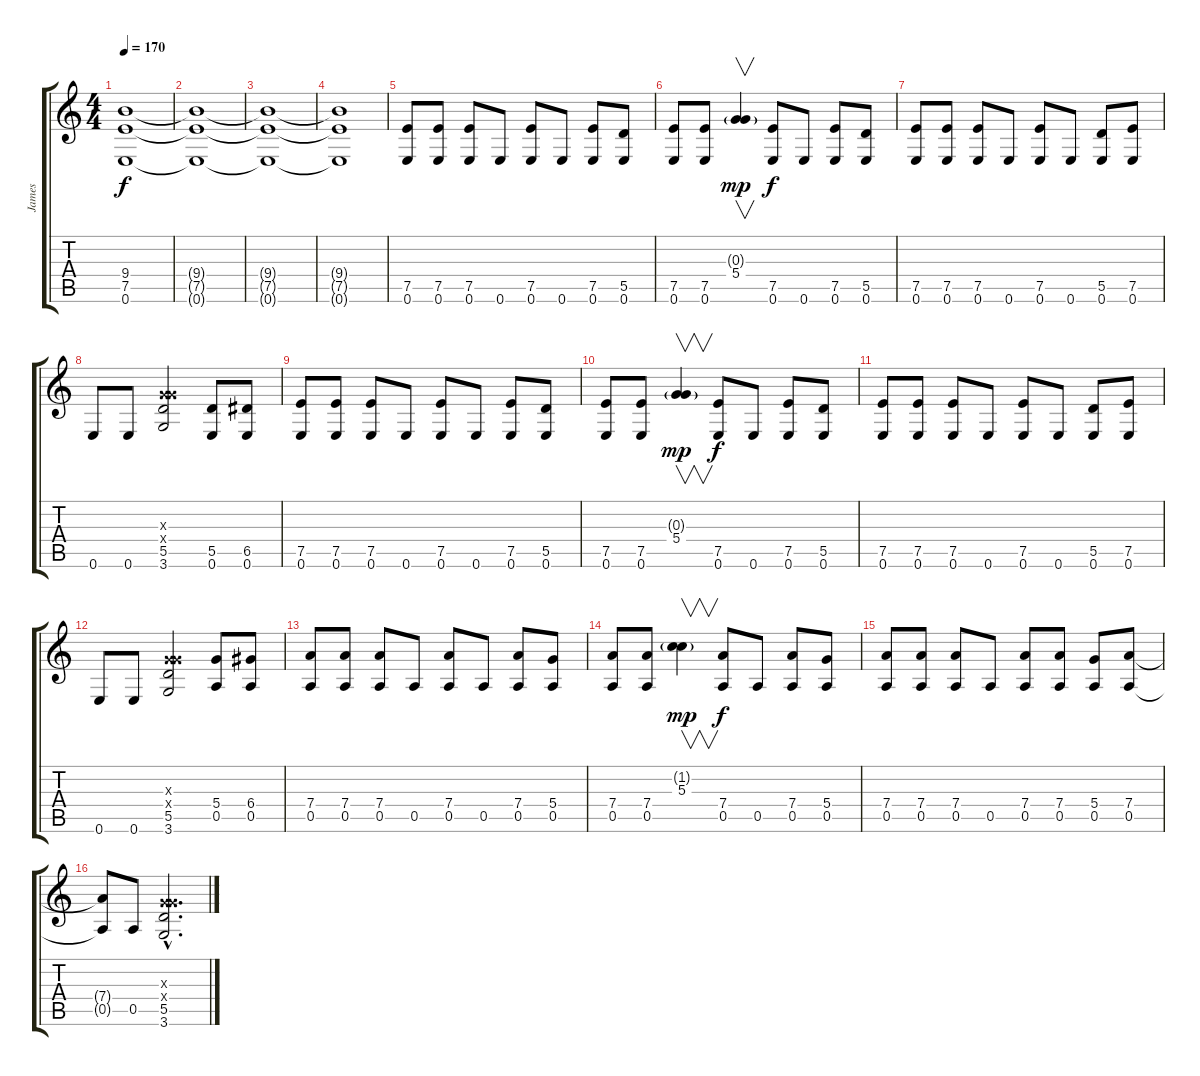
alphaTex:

\track ("James" "James") {instrument distortionguitar}
\staff {score tabs}
\tuning (E4 B3 G3 D3 A2 E2) {hide}
\ts (4 4)
\tempo 170
\clef g2
\ks c
(9.4 7.5 0.6).1{dy f} |
(9.4{t} 7.5{t} 0.6{t}).1 |
(9.4{t} 7.5{t} 0.6{t}).1 |
(9.4{t} 7.5{t} 0.6{t}).1 |
(7.5 0.6).8 (7.5 0.6).8 (7.5 0.6).8 0.6.8 (7.5 0.6).8 0.6.8 (7.5 0.6).8 (5.5 0.6).8 |
(7.5 0.6).8 (7.5 0.6).8 (0.3{g} 5.4).4{v dy mp} (7.5 0.6).8{dy f} 0.6.8 (7.5 0.6).8 (5.5 0.6).8 |
(7.5 0.6).8 (7.5 0.6).8 (7.5 0.6).8 0.6.8 (7.5 0.6).8 0.6.8 (5.5 0.6).8 (7.5 0.6).8 |
0.6.8 0.6.8 (0.3{x} 5.4{x} 5.5 3.6).2 (5.5 0.6).8 (6.5 0.6).8 |
(7.5 0.6).8 (7.5 0.6).8 (7.5 0.6).8 0.6.8 (7.5 0.6).8 0.6.8 (7.5 0.6).8 (5.5 0.6).8 |
(7.5 0.6).8 (7.5 0.6).8 (0.3{g} 5.4).4{v dy mp} (7.5 0.6).8{dy f} 0.6.8 (7.5 0.6).8 (5.5 0.6).8 |
(7.5 0.6).8 (7.5 0.6).8 (7.5 0.6).8 0.6.8 (7.5 0.6).8 0.6.8 (5.5 0.6).8 (7.5 0.6).8 |
0.6.8 0.6.8 (0.3{x} 5.4{x} 5.5 3.6).2 (5.4 0.5).8 (6.4 0.5).8 |
(7.4 0.5).8 (7.4 0.5).8 (7.4 0.5).8 0.5.8 (7.4 0.5).8 0.5.8 (7.4 0.5).8 (5.4 0.5).8 |
(7.4 0.5).8 (7.4 0.5).8 (1.2{g} 5.3).4{v dy mp} (7.4 0.5).8{dy f} 0.5.8 (7.4 0.5).8 (5.4 0.5).8 |
(7.4 0.5).8 (7.4 0.5).8 (7.4 0.5).8 0.5.8 (7.4 0.5).8 (7.4 0.5).8 (5.4 0.5).8 (7.4 0.5).8 |
(7.4{t} 0.5{t}).8 0.5.8 (0.3{hac x} 5.4{hac x} 5.5{hac} 3.6{hac}).2{d}
